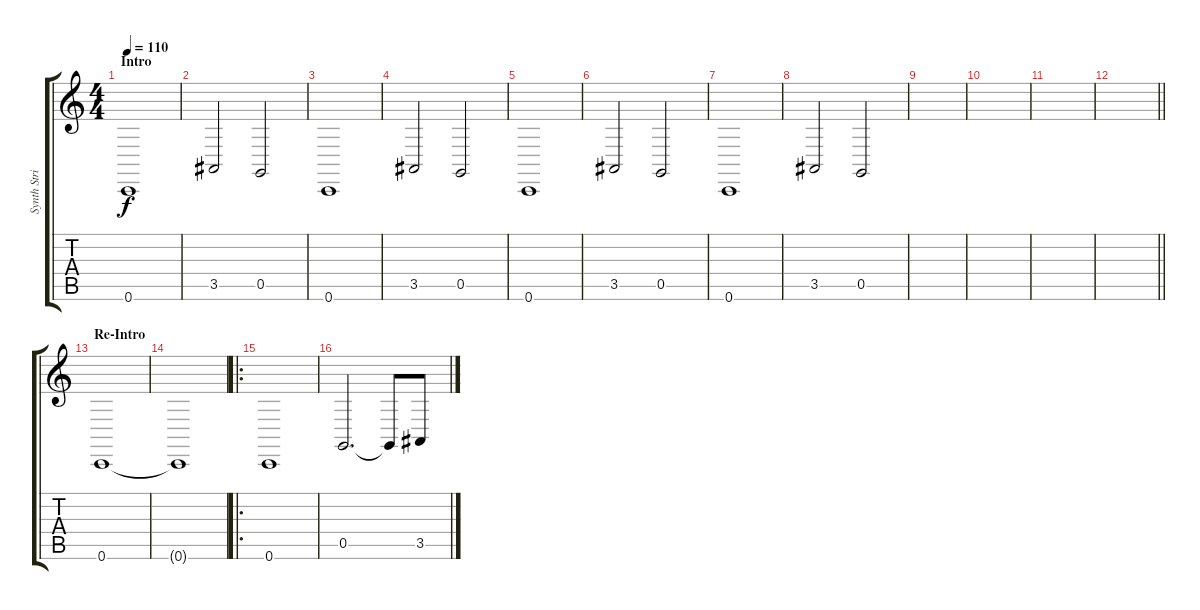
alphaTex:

\track ("Synth Strings" "Synth Stri") {instrument synthstrings1}
\staff {score tabs}
\tuning (D4 A3 F3 C3 G2 C2) {hide}
\ts (4 4)
\section ("" "Intro")
\tempo 110
\clef g2
\ks c
0.6.1{dy f instrument synthstrings1} |
3.5.2 0.5.2 |
0.6.1 |
3.5.2 0.5.2 |
0.6.1 |
3.5.2 0.5.2 |
0.6.1 |
3.5.2 0.5.2 |
|
|
|
\barLineRight lightlight
|
\section ("" "Re-Intro")
0.6.1 |
0.6{t}.1 |
\ro
0.6.1 |
0.5.2{d} 0.5{t}.8 3.5.8
